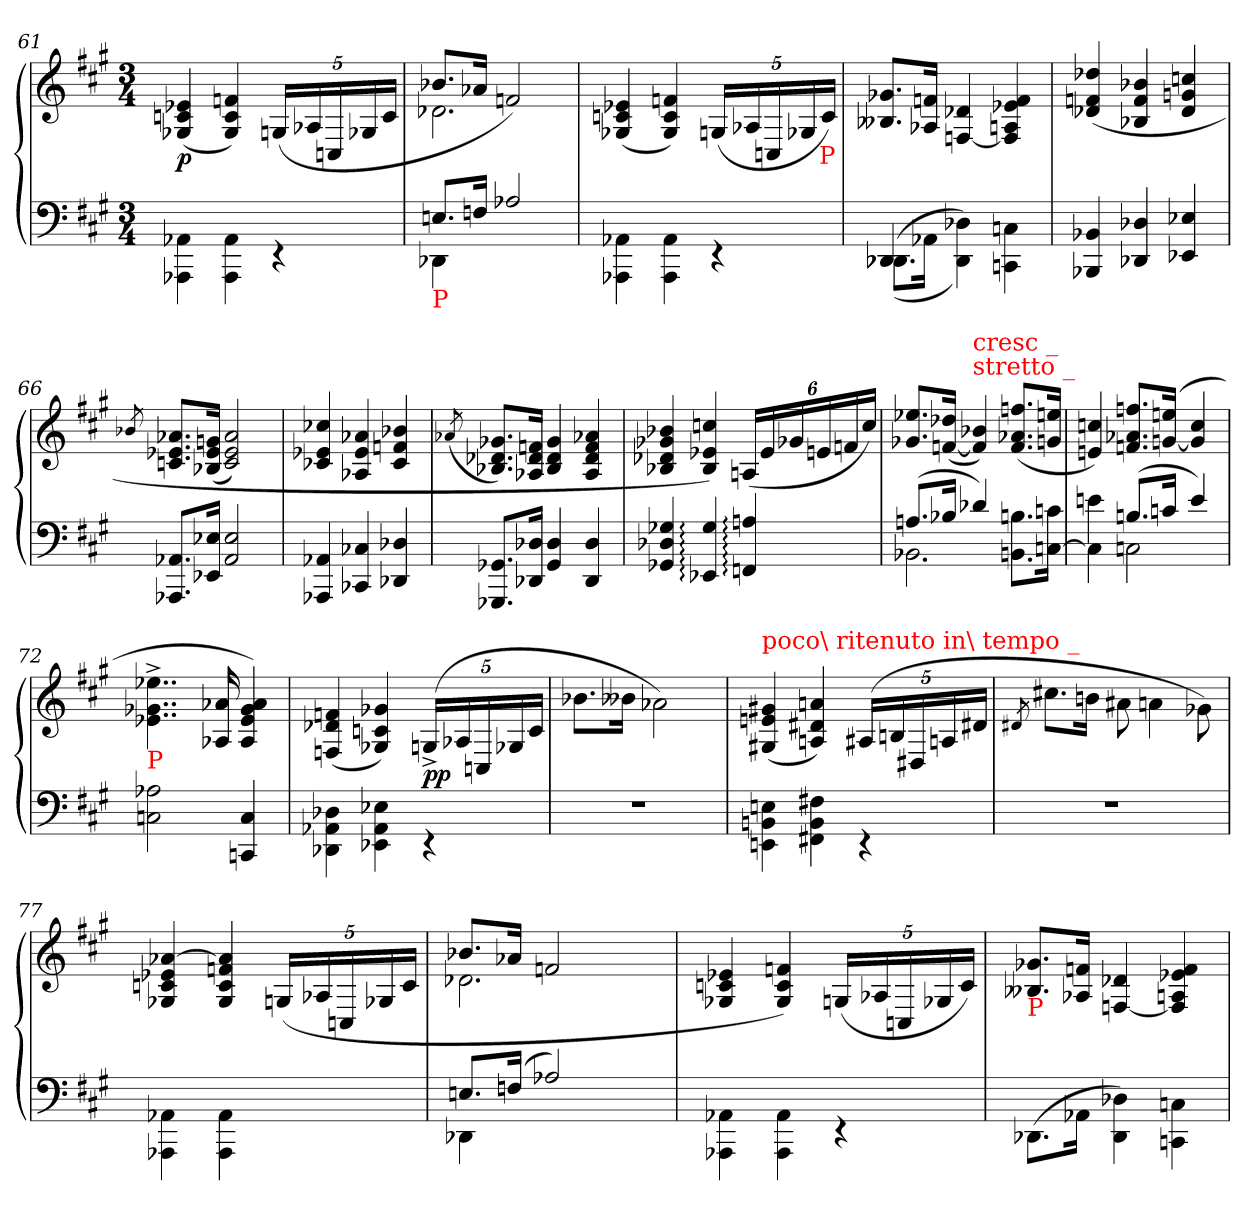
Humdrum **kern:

**kern	**kern	**dynam
*part1	*part1	*part1
*staff2	*staff1	*staff1/2
*clefF4	*clefG2	*
*k[f#c#g#]	*k[f#c#g#]	*
*f#:	*f#:	*
*M3/4	*M3/4	*
=61	=61	=61
4AA-\ 4AAA-\	(>4e-/ 4c/ 4G-/	p
4AA-\ 4AAA-\	4f/ 4c/ 4G-/)	.
*	*Xbrackettup	*
4rEE	(>20Gn/LL	.
.	20A-/	.
.	20C/	.
.	20G-X/	.
.	20c/JJ	.
=62	=62	=62
*^	*^	*
!LO:TX:b:color=red:t=P	!	!	!	!
8.EnL	4DD-	8.b-L	2.d-	.
16FJk	.	16a-Jk	.	.
2A-/	2ryy	2f)	.	.
*v	*v	*	*	*
*	*v	*v	*
=63	=63	=63
4AA-\ 4AAA-\	(>4e-/ 4c/ 4G-/	.
4AA-\ 4AAA-\	4f/ 4c/ 4G-/)	.
4rEE	(>20Gn/LL	.
.	20A-/	.
.	20C/	.
.	20G-X/	.
!	!LO:TX:b:color=red:t=P	!
.	20c/JJ)	.
=64	=64	=64
*^	*	*
(4DD-	(8.DD-L	8.g-/ 8.B--X/L	.
.	16AA-Jk	16f/ 16A-/Jk	.
2ryy	4D-\ 4DD-\))	4d-/ [4F/	.
.	4C\ 4CC\	4f/ 4e-/ 4An/ 4F]/	.
*v	*v	*	*
=65	=65	=65
4BB- 4BBB-	(>4dd- 4f 4d-	.
4D- 4DD-	4b- 4f 4B-	.
4E- 4EE-	4cc 4gn 4d-	.
=66	=66	=66
.	8qb-/	.
8.AA- 8.AAA-L	8.a- 8.e- 8.cnL	.
16E- 16EE-Jk	(<16gn 16e- 16B-Jk	.
2E- 2AA-	2a- 2e- 2c)	.
=67	=67	=67
4AA- 4AAA-	4cc-X 4e- 4c-X	.
4C-X 4CC-X	4a- 4e- 4A-	.
4D- 4DD-	4b- 4f 4c-	.
=68	=68	=68
.	(8qa-/	.
8.GG- 8.GGG-L	8.g- 8.d- 8.B-L)	.
16D- 16DD-Jk	16f 16d- 16A-Jk	.
4D- 4GG-	4g- 4d- 4B-	.
4D- 4DD-	4a- 4f 4d- 4A-	.
=69	=69	=69
4G- 4D- 4GG-	4b- 4g- 4d- 4B-	.
4G-: 4EE-:	4cc 4e- 4B-)	.
4An: 4FF:	(>24AnLL	.
.	24e-	.
.	24g-X	.
.	24en	.
.	24f	.
.	24ccJJ)	.
=70	=70	=70
*^	*	*
(<8.AnL	2.BB-	8.ee-X/ 8.g-/L	.
16B-Jk	.	(>16dd- [16fJk	.
!	!	!LO:TX:a:color=red:t=stretto _	!
!	!	!LO:TX:a:color=red:t=cresc _	!
4d-)	.	4b- 4f])	.
8.Bn\ 8.BBn\L	.	(>8.ff/ 8.a-/ 8.f/L	.
16c [16CJk	.	16een 16gnJk	.
=71	=71	=71	=71
4en\	4C\]	4cc 4en)	.
(<8.BnL	2C	8.ff/ 8.a-/ 8.f/L	.
16cJk	.	(>16een [16gnJk	.
4e/)	.	4cc 4g]	.
*v	*v	*	*
=72	=72	=72
!	!LO:TX:b:color=red:t=P	!
2A- 2C	4..ee-X^<\ 4..g-X^<\ 4..e-X^<\	.
.	16a- 16A-	.
4C 4CC	4a- 4g- 4e- 4A-)	.
=73	=73	=73
4D-\ 4AA-\ 4DD-\	(>4f/ 4d-/ 4F/	.
4E-\ 4AA-\ 4EE-\	4g-/ 4c/ 4G-/)	.
!	!	!LO:DY:b
!	!	!LO:DY:n=1:b
4rEE	(>20Gn^>/LL	p p
.	20A-/	.
.	20C/	.
.	20G-X/	.
.	20c/JJ	.
=74	=74	=74
2.rF	8.b-L	.
.	16b--XJk	.
.	2a-\)	.
=75	=75	=75
!	!LO:TX:a:color=red:t=poco\ ritenuto in\ tempo _	!
4En\ 4BBn\ 4EEn\	(>4g#X 4en 4G#X	.
4F#X\ 4BB\ 4FF#X\	4an/ 4d#X/ 4An/)	.
4rEE	(>20A#X/LL	.
.	20Bn/	.
.	20D#X	.
.	20An/	.
.	20d#XJJ	.
=76	=76	=76
.	8qd#X/	.
2.rF	8.cc#XL	.
.	16bnJk	.
.	8a#X\	.
.	4an\	.
.	8g-X\)	.
=77	=77	=77
4AA-\ 4AAA-\	[4a-X/ 4e-/ 4c/ 4G-/	.
4AA-\ 4AAA-\	4a-]/ 4f/ 4c/ 4G-/	.
4ryy	(>20Gn/LL	.
.	20A-/	.
.	20C/	.
.	20G-X	.
.	20c/JJ	.
=78	=78	=78
*^	*^	*
*	*	*	*^	*
8.EnL	4DD-	8.b-L	2.d-	2ryy	.
(<16FJk	.	16a-Jk	.	.	.
2A-/)	2ryy	2f	.	.	.
.	.	.	.	8.ryy	.
.	.	.	.	16ryy	.
*v	*v	*	*	*	*
*	*v	*v	*v	*
=79	=79	=79
4AA-\ 4AAA-\	4e-/ 4c/ 4G-/	.
4AA-\ 4AAA-\	4f/ 4c/ 4G-/)	.
4rEE	(<20Gn/LL	.
.	20A-/	.
.	20C/	.
.	20G-X/	.
.	20c/JJ)	.
=80	=80	=80
!	!LO:TX:b:color=red:t=P	!
(8.DD-\L	8.g-/ 8.B--X/L	.
16AA-\Jk	16f/ 16A-/Jk	.
4D-\ 4DD-\)	4d-/ [4F/	.
4C\ 4CC\	4f/ 4e-/ 4An/ 4F]/	.
=	=	=
*-	*-	*-
